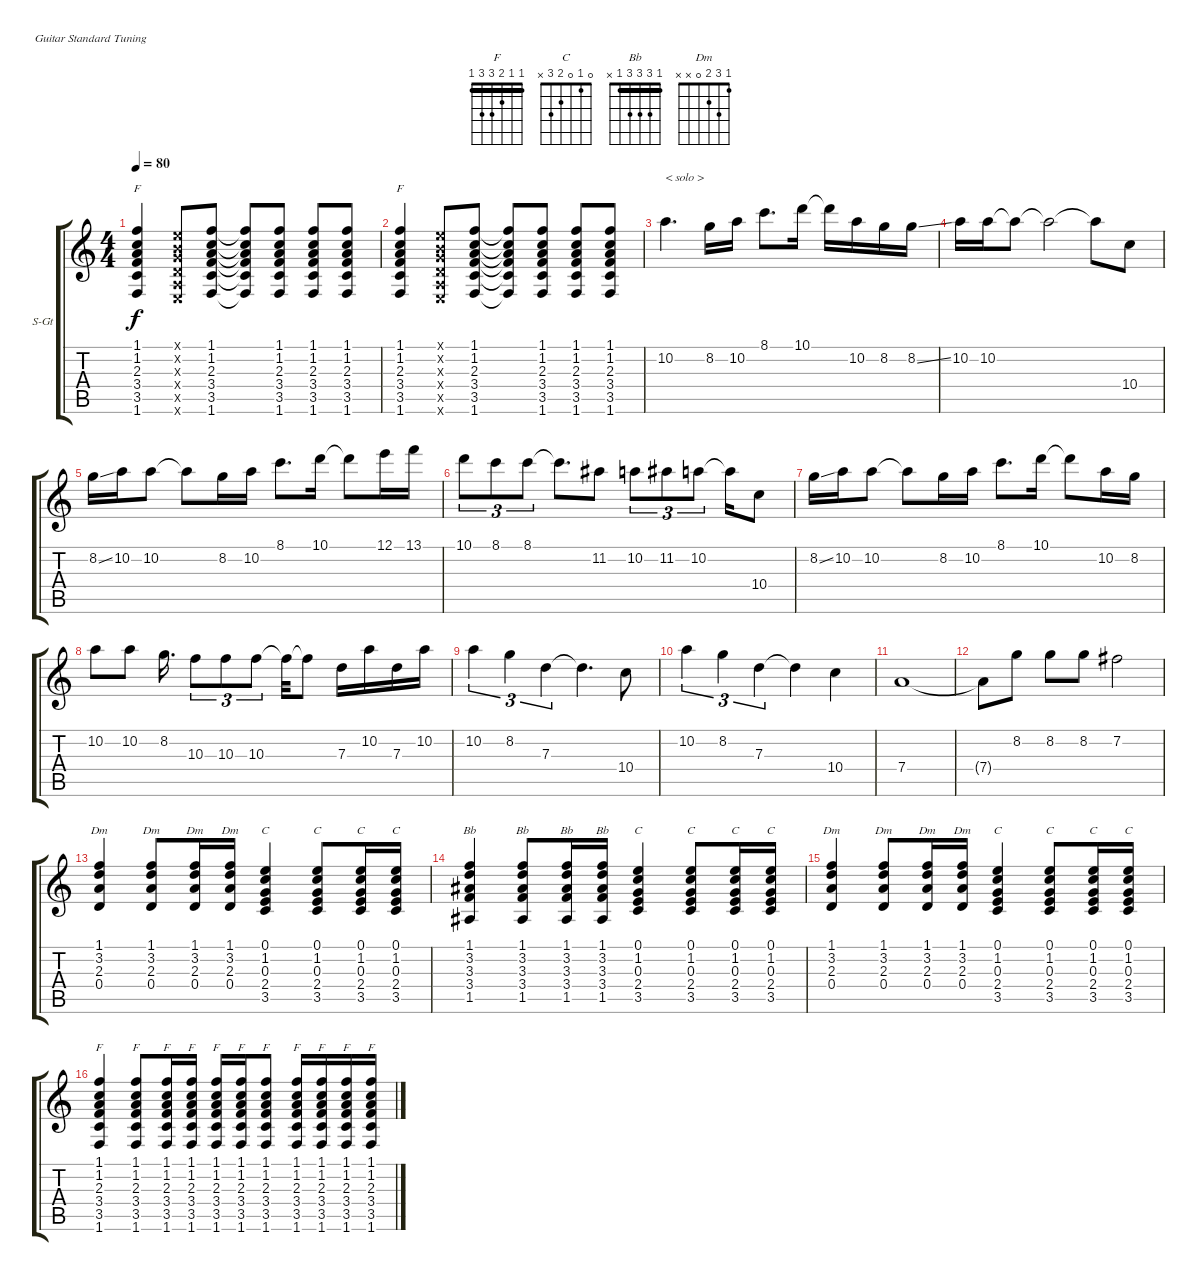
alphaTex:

\bracketExtendMode groupsimilarinstruments
\firstSystemTrackNameOrientation horizontal
\otherSystemsTrackNameOrientation horizontal
\track ("SOLO (黄贯中)" "S-Gt") {instrument acousticguitarsteel}
\staff {score tabs}
\tuning (E4 B3 G3 D3 A2 E2)
\chord ("F" 1 1 2 3 3 1) {showfingering false barre (1 1)}
\chord ("C" 0 1 0 2 3 x) {showfingering false}
\chord ("Bb" 1 3 3 3 1 x) {showfingering false barre 1}
\chord ("Dm" 1 3 2 0 x x) {showfingering false}
\ts (4 4)
\tempo 80
\clef g2
\ks c
(1.1 1.2 2.3 3.4 3.5 1.6).4{ch "F" dy f} (0.1{x} 0.2{x} 0.3{x} 0.4{x} 0.5{x} 0.6{x}).8 (1.1 1.2 2.3 3.4 3.5 1.6).8 (1.1{t} 1.2{t} 2.3{t} 3.4{t} 3.5{t} 1.6{t}).8 (1.1 1.2 2.3 3.4 3.5 1.6).8 (1.1 1.2 2.3 3.4 3.5 1.6).8 (1.1 1.2 2.3 3.4 3.5 1.6).8 |
(1.1 1.2 2.3 3.4 3.5 1.6).4{ch "F"} (0.1{x} 0.2{x} 0.3{x} 0.4{x} 0.5{x} 0.6{x}).8 (1.1 1.2 2.3 3.4 3.5 1.6).8 (1.1{t} 1.2{t} 2.3{t} 3.4{t} 3.5{t} 1.6{t}).8 (1.1 1.2 2.3 3.4 3.5 1.6).8 (1.1 1.2 2.3 3.4 3.5 1.6).8 (1.1 1.2 2.3 3.4 3.5 1.6).8 |
10.2.4{d txt "< solo >"} 8.2.16 10.2.16 8.1.8{d} 10.1.16 10.1{t}.16 10.2.16 8.2.16 8.2{ss}.16 |
10.2.16 10.2.16 10.2{t}.8 10.2{t}.2 10.2{t}.8 10.4.8 |
8.2{ss}.16 10.2.16 10.2.8 10.2{t}.8 8.2.16 10.2.16 8.1.8{d} 10.1.16 10.1{t}.8 12.1.16 13.1.16 |
10.1.8{tu (3 2)} 8.1.8{tu (3 2)} 8.1.8{tu (3 2)} 8.1{t}.8{d} 11.2.8 10.2.8{tu (3 2)} 11.2.8{tu (3 2)} 10.2.8{tu (3 2)} 10.2{t}.16 10.4.8 |
8.2{ss}.16 10.2.16 10.2.8 10.2{t}.8 8.2.16 10.2.16 8.1.8{d} 10.1.16 10.1{t}.8 10.2.16 8.2.16 |
10.2.8 10.2.8 8.2.16{d} 10.3.8{tu (3 2)} 10.3.8{tu (3 2)} 10.3.8{tu (3 2)} 10.3{t}.32 10.3{t}.8 7.3.16 10.2.16 7.3.16 10.2.16 |
10.2.4{tu (3 2)} 8.2.4{tu (3 2)} 7.3.4{tu (3 2)} 7.3{t}.4{d} 10.4.8 |
10.2.4{tu (3 2)} 8.2.4{tu (3 2)} 7.3.4{tu (3 2)} 7.3{t}.4 10.4.4 |
7.4.1 |
7.4{t}.8 8.2.8 8.2.8 8.2.8 7.2.2 |
(1.1 3.2 2.3 0.4).4{ch "Dm"} (1.1 3.2 2.3 0.4).8{ch "Dm"} (1.1 3.2 2.3 0.4).16{ch "Dm"} (1.1 3.2 2.3 0.4).16{ch "Dm"} (0.1 1.2 0.3 2.4 3.5).4{ch "C"} (0.1 1.2 0.3 2.4 3.5).8{ch "C"} (0.1 1.2 0.3 2.4 3.5).16{ch "C"} (0.1 1.2 0.3 2.4 3.5).16{ch "C"} |
(1.1 3.2 3.3 3.4 1.5).4{ch "Bb"} (1.1 3.2 3.3 3.4 1.5).8{ch "Bb"} (1.1 3.2 3.3 3.4 1.5).16{ch "Bb"} (1.1 3.2 3.3 3.4 1.5).16{ch "Bb"} (0.1 1.2 0.3 2.4 3.5).4{ch "C"} (0.1 1.2 0.3 2.4 3.5).8{ch "C"} (0.1 1.2 0.3 2.4 3.5).16{ch "C"} (0.1 1.2 0.3 2.4 3.5).16{ch "C"} |
(1.1 3.2 2.3 0.4).4{ch "Dm"} (1.1 3.2 2.3 0.4).8{ch "Dm"} (1.1 3.2 2.3 0.4).16{ch "Dm"} (1.1 3.2 2.3 0.4).16{ch "Dm"} (0.1 1.2 0.3 2.4 3.5).4{ch "C"} (0.1 1.2 0.3 2.4 3.5).8{ch "C"} (0.1 1.2 0.3 2.4 3.5).16{ch "C"} (0.1 1.2 0.3 2.4 3.5).16{ch "C"} |
(1.1 1.2 2.3 3.4 3.5 1.6).4{ch "F"} (1.1 1.2 2.3 3.4 3.5 1.6).8{ch "F"} (1.1 1.2 2.3 3.4 3.5 1.6).16{ch "F"} (1.1 1.2 2.3 3.4 3.5 1.6).16{ch "F"} (1.1 1.2 2.3 3.4 3.5 1.6).16{ch "F"} (1.1 1.2 2.3 3.4 3.5 1.6).16{ch "F"} (1.1 1.2 2.3 3.4 3.5 1.6).8{ch "F"} (1.1 1.2 2.3 3.4 3.5 1.6).16{ch "F"} (1.1 1.2 2.3 3.4 3.5 1.6).16{ch "F"} (1.1 1.2 2.3 3.4 3.5 1.6).16{ch "F"} (1.1 1.2 2.3 3.4 3.5 1.6).16{ch "F"}
